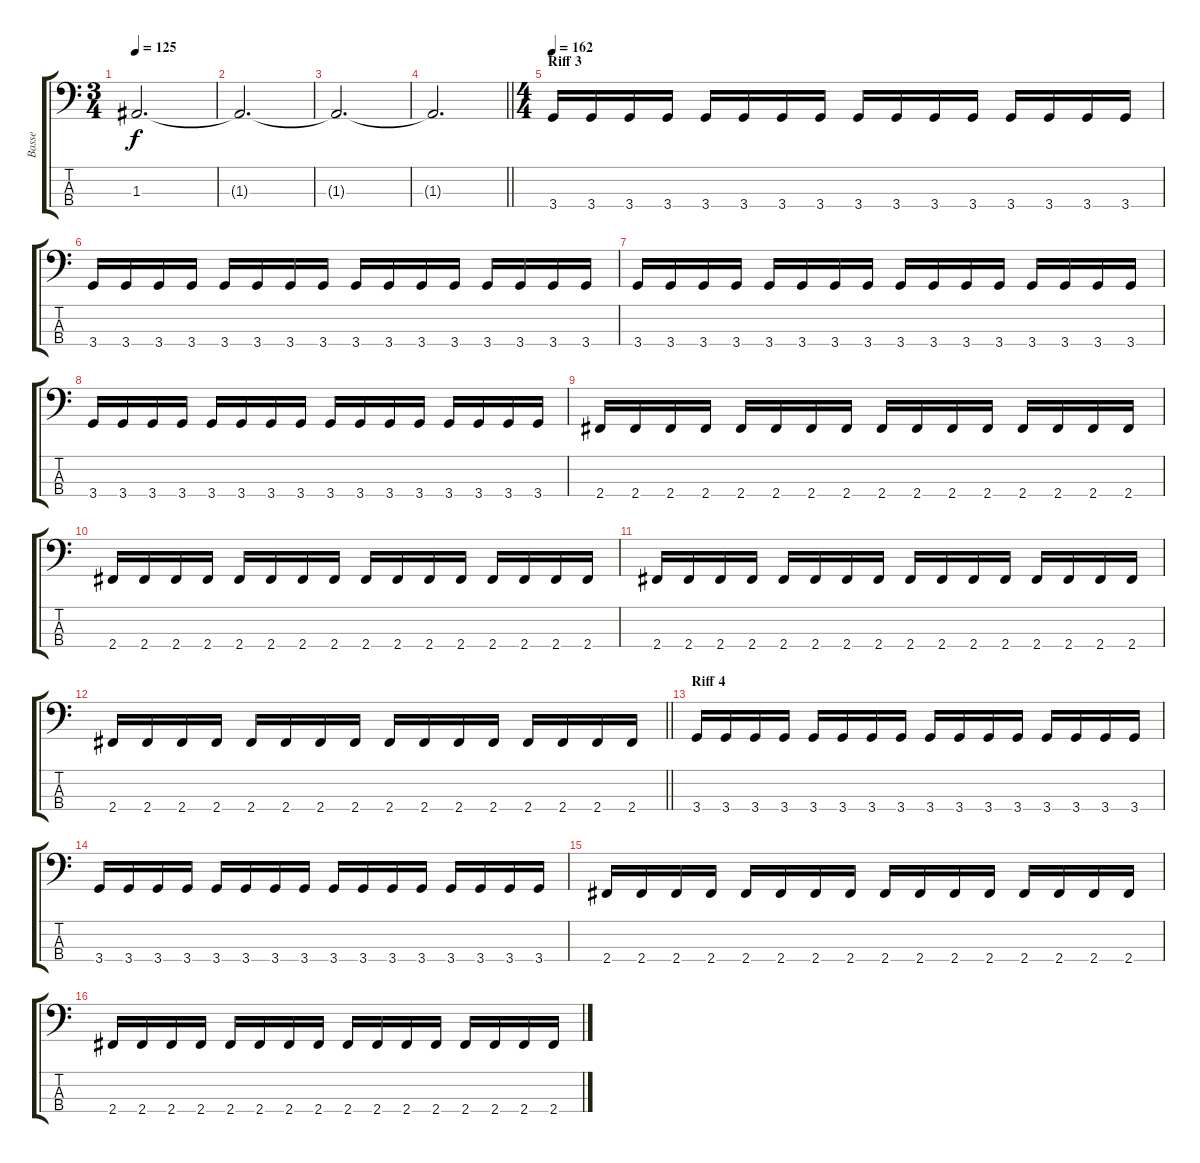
\track ("Basse" "Basse") {instrument electricbassfinger}
\staff {score tabs}
\tuning (G2 D2 A1 E1) {hide}
\ts (3 4)
\tempo 125
\clef f4
\ks c
1.3.2{d dy f} |
1.3{t}.2{d} |
1.3{t}.2{d} |
\barLineRight lightlight
1.3{t}.2{d} |
\ts (4 4)
\section ("" "Riff 3")
\tempo 162
3.4.16 3.4.16 3.4.16 3.4.16 3.4.16 3.4.16 3.4.16 3.4.16 3.4.16 3.4.16 3.4.16 3.4.16 3.4.16 3.4.16 3.4.16 3.4.16 |
3.4.16 3.4.16 3.4.16 3.4.16 3.4.16 3.4.16 3.4.16 3.4.16 3.4.16 3.4.16 3.4.16 3.4.16 3.4.16 3.4.16 3.4.16 3.4.16 |
3.4.16 3.4.16 3.4.16 3.4.16 3.4.16 3.4.16 3.4.16 3.4.16 3.4.16 3.4.16 3.4.16 3.4.16 3.4.16 3.4.16 3.4.16 3.4.16 |
3.4.16 3.4.16 3.4.16 3.4.16 3.4.16 3.4.16 3.4.16 3.4.16 3.4.16 3.4.16 3.4.16 3.4.16 3.4.16 3.4.16 3.4.16 3.4.16 |
2.4.16 2.4.16 2.4.16 2.4.16 2.4.16 2.4.16 2.4.16 2.4.16 2.4.16 2.4.16 2.4.16 2.4.16 2.4.16 2.4.16 2.4.16 2.4.16 |
2.4.16 2.4.16 2.4.16 2.4.16 2.4.16 2.4.16 2.4.16 2.4.16 2.4.16 2.4.16 2.4.16 2.4.16 2.4.16 2.4.16 2.4.16 2.4.16 |
2.4.16 2.4.16 2.4.16 2.4.16 2.4.16 2.4.16 2.4.16 2.4.16 2.4.16 2.4.16 2.4.16 2.4.16 2.4.16 2.4.16 2.4.16 2.4.16 |
\barLineRight lightlight
2.4.16 2.4.16 2.4.16 2.4.16 2.4.16 2.4.16 2.4.16 2.4.16 2.4.16 2.4.16 2.4.16 2.4.16 2.4.16 2.4.16 2.4.16 2.4.16 |
\section ("" "Riff 4")
3.4.16 3.4.16 3.4.16 3.4.16 3.4.16 3.4.16 3.4.16 3.4.16 3.4.16 3.4.16 3.4.16 3.4.16 3.4.16 3.4.16 3.4.16 3.4.16 |
3.4.16 3.4.16 3.4.16 3.4.16 3.4.16 3.4.16 3.4.16 3.4.16 3.4.16 3.4.16 3.4.16 3.4.16 3.4.16 3.4.16 3.4.16 3.4.16 |
2.4.16 2.4.16 2.4.16 2.4.16 2.4.16 2.4.16 2.4.16 2.4.16 2.4.16 2.4.16 2.4.16 2.4.16 2.4.16 2.4.16 2.4.16 2.4.16 |
2.4.16 2.4.16 2.4.16 2.4.16 2.4.16 2.4.16 2.4.16 2.4.16 2.4.16 2.4.16 2.4.16 2.4.16 2.4.16 2.4.16 2.4.16 2.4.16
